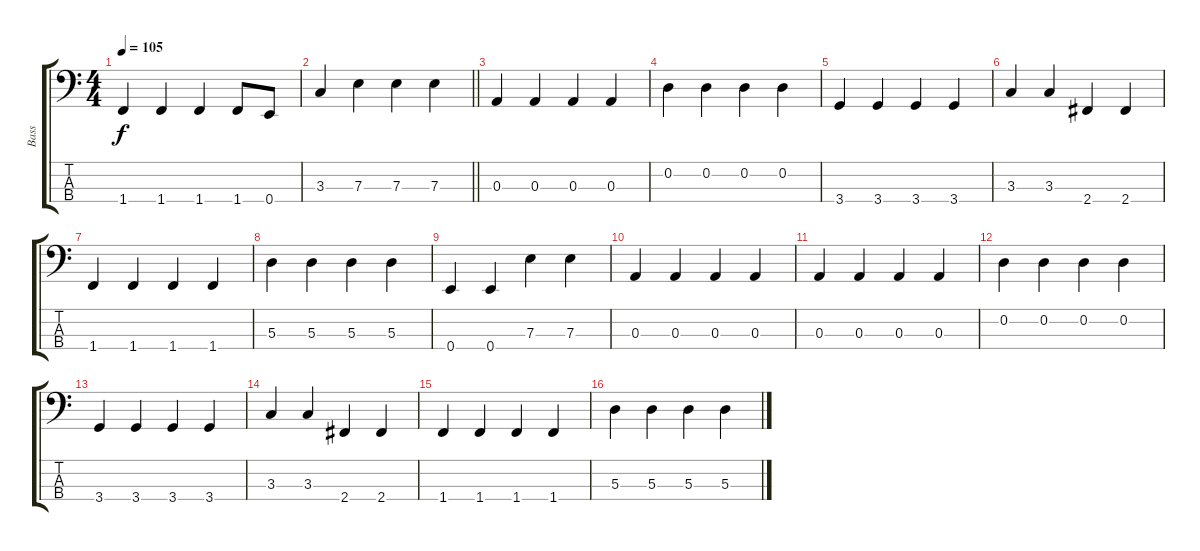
\track ("Bass" "Bass") {instrument electricbassfinger}
\staff {score tabs}
\tuning (G2 D2 A1 E1) {hide}
\ts (4 4)
\tempo 105
\clef f4
\ks c
1.4{t}.4{dy f} 1.4.4 1.4.4 1.4.8 0.4.8 |
\barLineRight lightlight
3.3{t}.4 7.3.4 7.3.4 7.3.4 |
0.3.4 0.3.4 0.3.4 0.3.4 |
0.2.4 0.2.4 0.2.4 0.2.4 |
3.4.4 3.4.4 3.4.4 3.4.4 |
3.3.4 3.3.4 2.4.4 2.4.4 |
1.4.4 1.4.4 1.4.4 1.4.4 |
5.3.4 5.3.4 5.3.4 5.3.4 |
0.4.4 0.4.4 7.3.4 7.3.4 |
0.3.4 0.3.4 0.3.4 0.3.4 |
0.3.4 0.3.4 0.3.4 0.3.4 |
0.2.4 0.2.4 0.2.4 0.2.4 |
3.4.4 3.4.4 3.4.4 3.4.4 |
3.3.4 3.3.4 2.4.4 2.4.4 |
1.4.4 1.4.4 1.4.4 1.4.4 |
5.3.4 5.3.4 5.3.4 5.3.4
